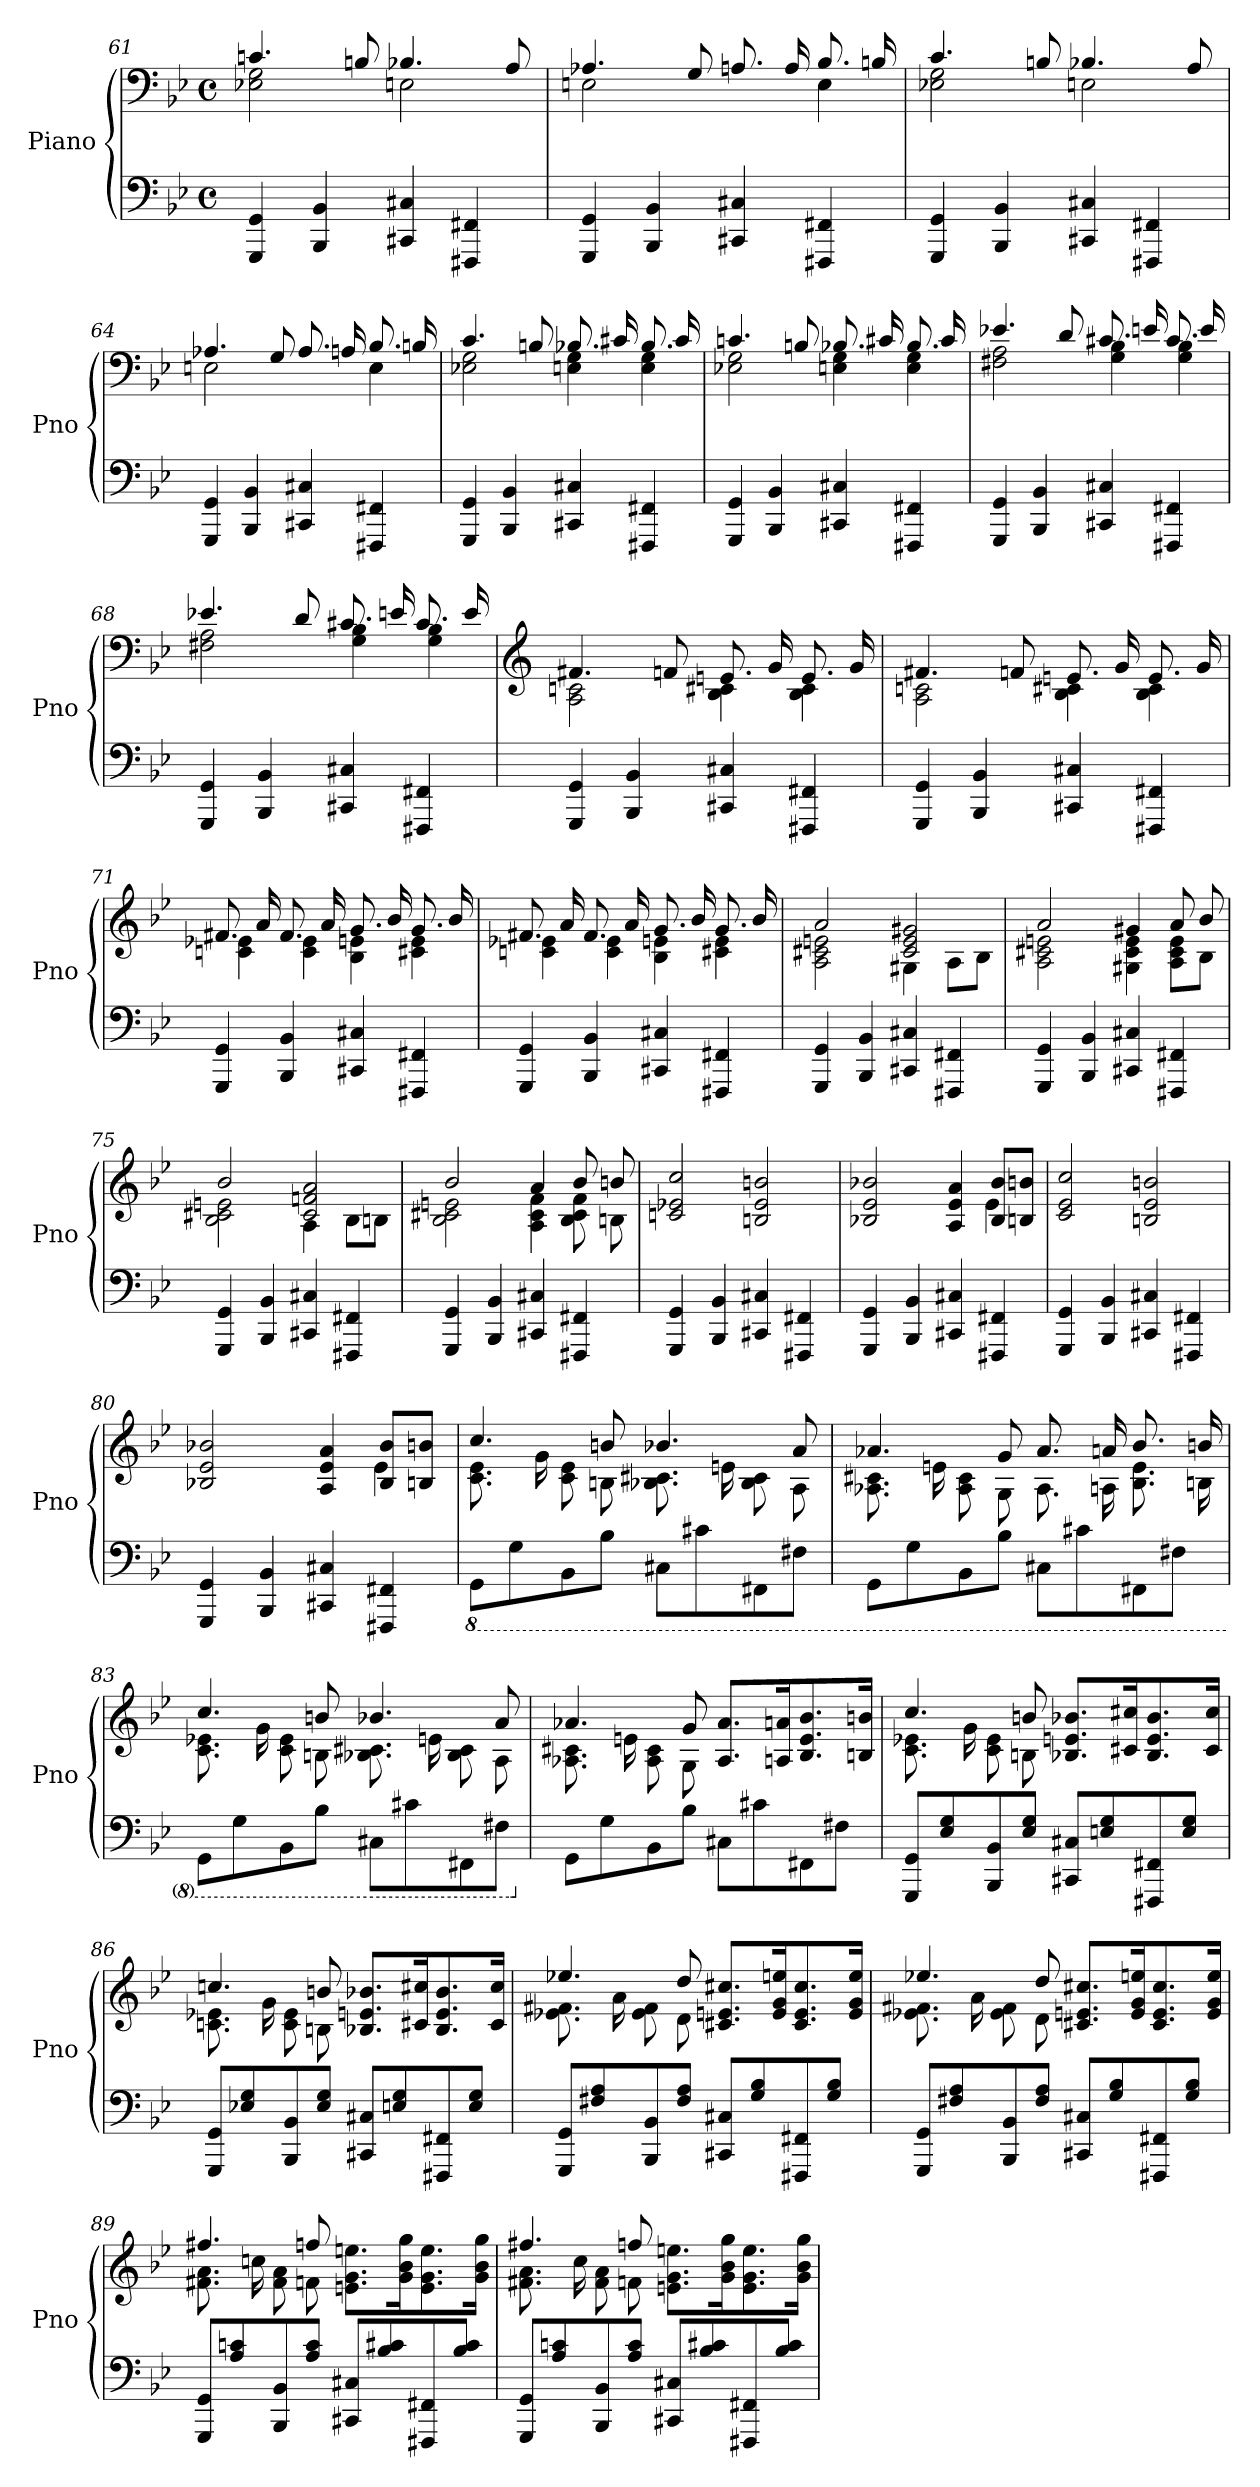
**kern	**kern
*part2	*part1
*staff2	*staff1
*I"Piano	*I"Piano
*I'Pno	*I'Pno
!!LO:LB:g=z
*clefF4	*clefF4
*k[b-e-]	*k[b-e-]
*M4/4	*M4/4
*met(c)	*met(c)
=61	=61
*	*^
4GGG/ 4GG/	4.cn/	2E-X\ 2G\
4BBB-/ 4BB-/	.	.
.	8Bn/	.
4CC#X/ 4C#X/	4.B-X/	2En\
4FFF#X/ 4FF#X/	.	.
.	8A/	.
=62	=62	=62
4GGG/ 4GG/	4.A-X/	2En\
4BBB-/ 4BB-/	.	.
.	8G/	.
4CC#X/ 4C#X/	8.An/	4ryy
.	16A/	.
4FFF#X/ 4FF#X/	8.B-/	4E\
.	16Bn/	.
=63	=63	=63
4GGG/ 4GG/	4.c/	2E-X\ 2G\
4BBB-/ 4BB-/	.	.
.	8Bn/	.
4CC#X/ 4C#X/	4.B-X/	2En\
4FFF#X/ 4FF#X/	.	.
.	8A/	.
=64	=64	=64
4GGG/ 4GG/	4.A-X/	2En\
4BBB-/ 4BB-/	.	.
.	8G/	.
4CC#X/ 4C#X/	8.A-/	4ryy
.	16An/	.
4FFF#X/ 4FF#X/	8.B-/	4E\
.	16Bn/	.
!!LO:PB:g=z	!!
=65	=65	=65
4GGG/ 4GG/	4.c/	2E-X\ 2G\
4BBB-/ 4BB-/	.	.
.	8Bn/	.
4CC#X/ 4C#X/	8.B-X/	4En\ 4G\
.	16c#X/	.
4FFF#X/ 4FF#X/	8.B-/	4E\ 4G\
.	16c#/	.
=66	=66	=66
4GGG/ 4GG/	4.cn/	2E-X\ 2G\
4BBB-/ 4BB-/	.	.
.	8Bn/	.
4CC#X/ 4C#X/	8.B-X/	4En\ 4G\
.	16c#X/	.
4FFF#X/ 4FF#X/	8.B-/	4E\ 4G\
.	16c#/	.
=67	=67	=67
4GGG/ 4GG/	4.e-X/	2F#X\ 2A\
4BBB-/ 4BB-/	.	.
.	8d/	.
4CC#X/ 4C#X/	8.c#X/	4G\ 4B-\
.	16en/	.
4FFF#X/ 4FF#X/	8.c#/	4G\ 4B-\
.	16e/	.
=68	=68	=68
4GGG/ 4GG/	4.e-X/	2F#X\ 2A\
4BBB-/ 4BB-/	.	.
.	8d/	.
4CC#X/ 4C#X/	8.c#X/	4G\ 4B-\
.	16en/	.
4FFF#X/ 4FF#X/	8.c#/	4G\ 4B-\
.	16e/	.
!!LO:LB:g=z	!!
=69	=69	=69
*	*clefG2	*
4GGG/ 4GG/	4.f#X/	2A\ 2cn\
4BBB-/ 4BB-/	.	.
.	8fn/	.
4CC#X/ 4C#X/	8.en/	4B-\ 4c#X\
.	16g/	.
4FFF#X/ 4FF#X/	8.e/	4B-\ 4c#\
.	16g/	.
=70	=70	=70
4GGG/ 4GG/	4.f#X/	2A\ 2cn\
4BBB-/ 4BB-/	.	.
.	8fn/	.
4CC#X/ 4C#X/	8.en/	4B-\ 4c#X\
.	16g/	.
4FFF#X/ 4FF#X/	8.e/	4B-\ 4c#\
.	16g/	.
=71	=71	=71
4GGG/ 4GG/	8.f#X/	4cn\ 4e-X\
.	16a/	.
4BBB-/ 4BB-/	8.f#/	4c\ 4e-\
.	16a/	.
4CC#X/ 4C#X/	8.g/	4B-\ 4en\
.	16b-/	.
4FFF#X/ 4FF#X/	8.g/	4c#X\ 4e\
.	16b-/	.
!!LO:LB:g=z	!!
=72	=72	=72
4GGG/ 4GG/	8.f#X/	4cn\ 4e-X\
.	16a/	.
4BBB-/ 4BB-/	8.f#/	4c\ 4e-\
.	16a/	.
4CC#X/ 4C#X/	8.g/	4B-\ 4en\
.	16b-/	.
4FFF#X/ 4FF#X/	8.g/	4c#X\ 4e\
.	16b-/	.
!!LO:LB:g=z	!!
=73	=73	=73
4GGG/ 4GG/	2a/	2A\ 2c#X\ 2en\
4BBB-/ 4BB-/	.	.
4CC#X/ 4C#X/	2c#/ 2e/ 2g#X/	4G#X\
4FFF#X/ 4FF#X/	.	8A\L
.	.	8B-\J
=74	=74	=74
4GGG/ 4GG/	2a/	2A\ 2c#X\ 2en\
4BBB-/ 4BB-/	.	.
4CC#X/ 4C#X/	4g#X/	4G#X\ 4c#\ 4e\
4FFF#X/ 4FF#X/	8a/	8A\ 8c#\ 8e\L
.	8b-/	8B-\J
=75	=75	=75
4GGG/ 4GG/	2b-/	2B-\ 2c#X\ 2en\
4BBB-/ 4BB-/	.	.
4CC#X/ 4C#X/	2c#/ 2fn/ 2a/	4A\
4FFF#X/ 4FF#X/	.	8B-\L
.	.	8Bn\J
=76	=76	=76
4GGG/ 4GG/	2b-/	2B-\ 2c#X\ 2en\
4BBB-/ 4BB-/	.	.
4CC#X/ 4C#X/	4a/	4A\ 4c#\ 4f\
4FFF#X/ 4FF#X/	8b-/	8B-\ 8c#\ 8f\
.	8bn/	8Bn\
*	*v	*v
=77	=77
4GGG/ 4GG/	2cn/ 2e-X/ 2cc/
4BBB-/ 4BB-/	.
4CC#X/ 4C#X/	2Bn/ 2e-/ 2bn/
4FFF#X/ 4FF#X/	.
!!LO:LB:g=z
=78	=78
*	*^
4GGG/ 4GG/	2B-X/ 2e-/ 2b-X/	2.ryy
4BBB-/ 4BB-/	.	.
4CC#X/ 4C#X/	4A/ 4e-/ 4a/	.
4FFF#X/ 4FF#X/	8B-/ 8b-/L	4e-\
.	8Bn/ 8bn/J	.
*	*v	*v
=79	=79
4GGG/ 4GG/	2c/ 2e-/ 2cc/
4BBB-/ 4BB-/	.
4CC#X/ 4C#X/	2Bn/ 2e-/ 2bn/
4FFF#X/ 4FF#X/	.
=80	=80
*	*^
4GGG/ 4GG/	2B-X/ 2e-/ 2b-X/	2.ryy
4BBB-/ 4BB-/	.	.
4CC#X/ 4C#X/	4A/ 4e-/ 4a/	.
4FFF#X/ 4FF#X/	8B-/ 8b-/L	4e-\
.	8Bn/ 8bn/J	.
=81	=81	=81
*8ba	*	*
8GGG\L	4.cc/	8.c\ 8.e-\
8GG\	.	.
.	.	16g\
8BBB-\	.	8c\ 8e-\
8BB-\J	8bn/	8Bn\
8CC#X\L	4.b-X/	8.B-X\ 8.c#X\
8C#X\	.	.
.	.	16en\
8FFF#X\	.	8B-\ 8c#\
8FF#X\J	8a/	8A\
!!LO:LB:g=z	!!
=82	=82	=82
8GGG\L	4.a-X/	8.A-X\ 8.c#X\
8GG\	.	.
.	.	16en\
8BBB-\	.	8A-\ 8c#\
8BB-\J	8g/	8G\
8CC#X\L	8.a-/	8.A-\
8C#X\	.	.
.	16an/	16An\
8FFF#X\	8.b-/	8.B-\ 8.e\
8FF#X\J	.	.
.	16bn/	16Bn\
=83	=83	=83
8GGG\L	4.cc/	8.c\ 8.e-X\
8GG\	.	.
.	.	16g\
8BBB-\	.	8c\ 8e-\
8BB-\J	8bn/	8Bn\
8CC#X\L	4.b-X/	8.B-X\ 8.c#X\
8C#X\	.	.
.	.	16en\
8FFF#X\	.	8B-\ 8c#\
8FF#X\J	8a/	8A\
=84	=84	=84
*X8ba	*	*
8GG\L	4.a-X/	8.A-X\ 8.c#X\
8G\	.	.
.	.	16en\
8BB-\	.	8A-\ 8c#\
8B-\J	8g/	8G\
8C#X\L	8.A-/ 8.a-/L	2ryy
8c#X\	.	.
.	16An/ 16an/K	.
8FF#X\	8.B-/ 8.e/ 8.b-/	.
8F#X\J	.	.
.	16Bn/ 16bn/Jk	.
!!LO:PB:g=z	!!
=85	=85	=85
8GGG/ 8GG/L	4.cc/	8.c\ 8.e-X\
8E-/ 8G/	.	.
.	.	16g\
8BBB-/ 8BB-/	.	8c\ 8e-\
8E-/ 8G/J	8bn/	8Bn\
8CC#X/ 8C#X/L	8.B-X/ 8.en/ 8.b-X/L	2ryy
8En/ 8G/	.	.
.	16c#X/ 16cc#X/K	.
8FFF#X/ 8FF#X/	8.B-/ 8.e/ 8.b-/	.
8E/ 8G/J	.	.
.	16c#/ 16cc#/Jk	.
=86	=86	=86
8GGG/ 8GG/L	4.ccn/	8.cn\ 8.e-X\
8E-X/ 8G/	.	.
.	.	16g\
8BBB-/ 8BB-/	.	8c\ 8e-\
8E-/ 8G/J	8bn/	8Bn\
8CC#X/ 8C#X/L	8.B-X/ 8.en/ 8.b-X/L	2ryy
8En/ 8G/	.	.
.	16c#X/ 16cc#X/K	.
8FFF#X/ 8FF#X/	8.B-/ 8.e/ 8.b-/	.
8E/ 8G/J	.	.
.	16c#/ 16cc#/Jk	.
=87	=87	=87
8GGG/ 8GG/L	4.ee-X/	8.e-X\ 8.f#X\
8F#X/ 8A/	.	.
.	.	16a\
8BBB-/ 8BB-/	.	8e-\ 8f#\
8F#/ 8A/J	8dd/	8d\
8CC#X/ 8C#X/L	8.c#X/ 8.en/ 8.cc#X/L	2ryy
8G/ 8B-/	.	.
.	16e/ 16g/ 16een/K	.
8FFF#X/ 8FF#X/	8.c#/ 8.e/ 8.cc#/	.
8G/ 8B-/J	.	.
.	16e/ 16g/ 16ee/Jk	.
!!LO:LB:g=z	!!
=88	=88	=88
8GGG/ 8GG/L	4.ee-X/	8.e-X\ 8.f#X\
8F#X/ 8A/	.	.
.	.	16a\
8BBB-/ 8BB-/	.	8e-\ 8f#\
8F#/ 8A/J	8dd/	8d\
8CC#X/ 8C#X/L	8.c#X/ 8.en/ 8.cc#X/L	2ryy
8G/ 8B-/	.	.
.	16e/ 16g/ 16een/K	.
8FFF#X/ 8FF#X/	8.c#/ 8.e/ 8.cc#/	.
8G/ 8B-/J	.	.
.	16e/ 16g/ 16ee/Jk	.
=89	=89	=89
8GGG/ 8GG/L	4.ff#X/	8.f#X\ 8.a\
8A/ 8cn/	.	.
.	.	16ccn\
8BBB-/ 8BB-/	.	8f#\ 8a\
8A/ 8c/J	8ffn/	8fn\
8CC#X/ 8C#X/L	2ryy	8.en\ 8.g\ 8.een\L
8B-/ 8c#X/	.	.
.	.	16g\ 16b-\ 16gg\K
8FFF#X/ 8FF#X/	.	8.e\ 8.g\ 8.ee\
8B-/ 8c#/J	.	.
.	.	16g\ 16b-\ 16gg\Jk
=90	=90	=90
8GGG/ 8GG/L	4.ff#X/	8.f#X\ 8.a\
8A/ 8cn/	.	.
.	.	16cc\
8BBB-/ 8BB-/	.	8f#\ 8a\
8A/ 8c/J	8ffn/	8fn\
8CC#X/ 8C#X/L	2ryy	8.en\ 8.g\ 8.een\L
8B-/ 8c#X/	.	.
.	.	16g\ 16b-\ 16gg\K
8FFF#X/ 8FF#X/	.	8.e\ 8.g\ 8.ee\
8B-/ 8c#/J	.	.
.	.	16g\ 16b-\ 16gg\Jk
*	*v	*v
=	=
*-	*-
